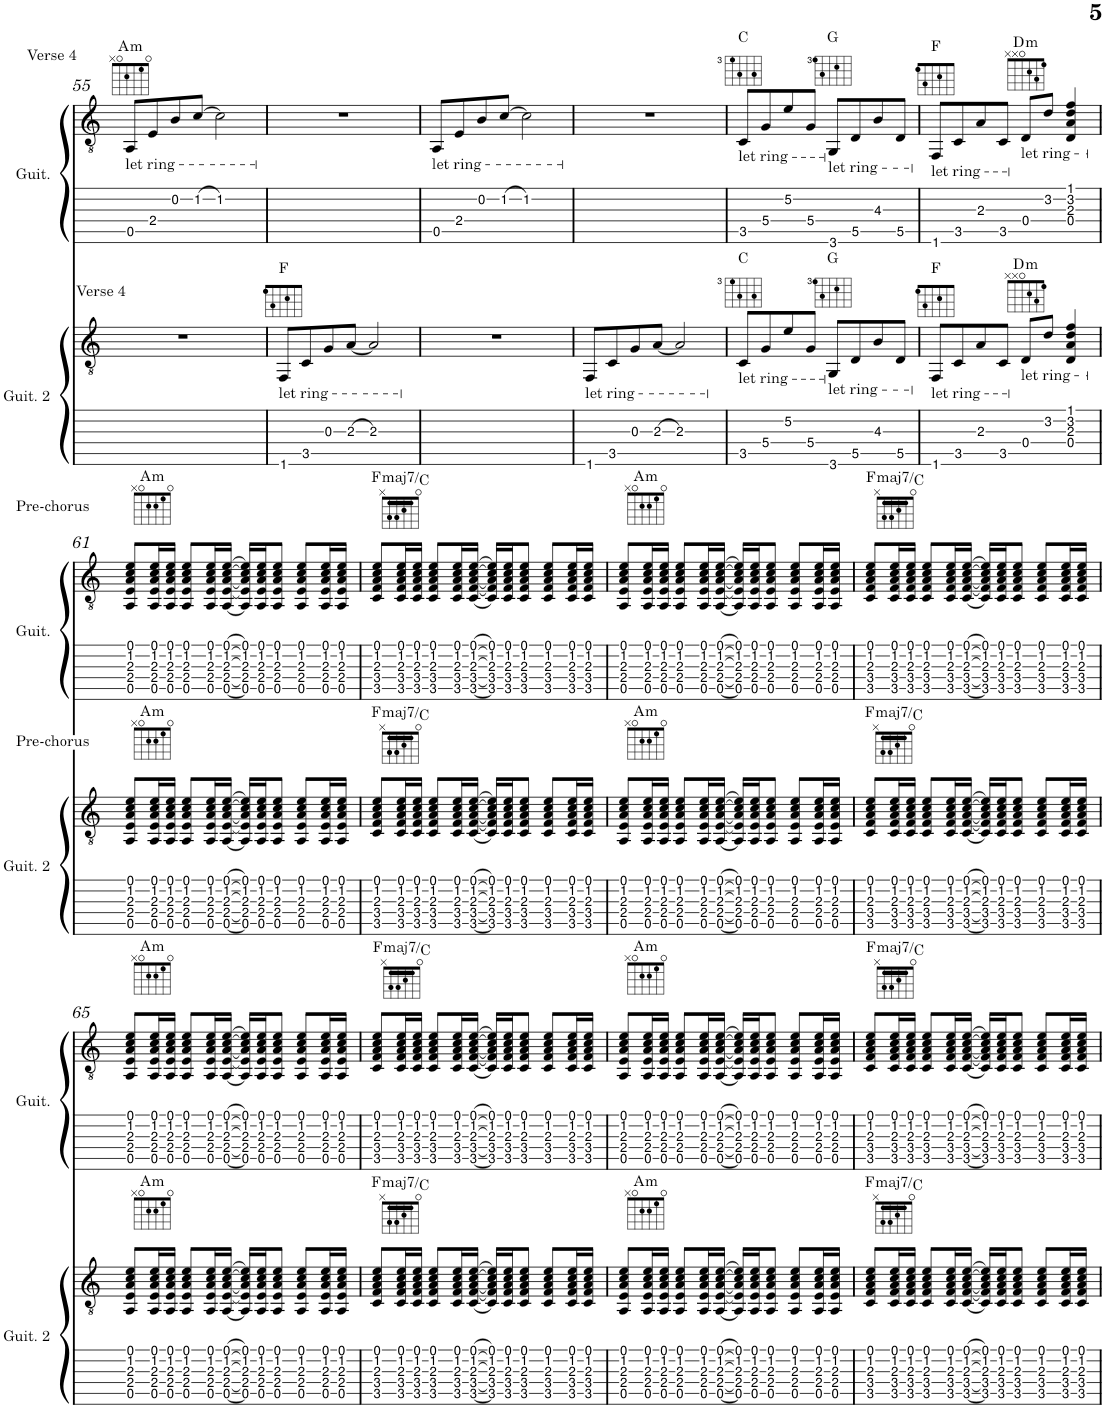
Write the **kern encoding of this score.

**kern	**kern	**harte	**kern	**kern	**harte
*part2	*part2	*part2	*part1	*part1	*part1
*staff4	*staff3	*	*staff2	*staff1	*
*I"Guitar 2	*	*	*I"Guitar 1	*	*
*I'Guit. 2	*	*	*I'Guit.	*	*
!!LO:PB:g=z
*	*clefGv2	*	*	*clefGv2	*
*k[]	*k[]	*	*k[]	*k[]	*
*M4/4	*M4/4	*	*M4/4	*M4/4	*
=55	=55	=55	=55	=55	=55
!	!	!	!	!LO:TX:a:t=Verse 4	!
!	!	!	!	!LO:TX:b:t=let ring	!
!	!LO:TX:a:t=Verse 4	!	!	!	!LO:H:kt=m
1r	1r	.	8AAL	8AA/L	A:min
.	.	.	8EJ	8E/	.
.	.	.	8BL	8B/	.
.	.	.	[8cJ	[8c/J	.
.	.	.	2c]	2c\]	.
=56	=56	=56	=56	=56	=56
!	!LO:TX:b:t=let ring	!	!	!	!
8FFL	8FF/L	F:maj	1r	1r	.
8CJ	8C/	.	.	.	.
8GL	8G/	.	.	.	.
[8AJ	[8A/J	.	.	.	.
2A]	2A/]	.	.	.	.
=57	=57	=57	=57	=57	=57
!	!	!	!	!LO:TX:b:t=let ring	!
1r	1r	.	8AAL	8AA/L	.
.	.	.	8EJ	8E/	.
.	.	.	8BL	8B/	.
.	.	.	[8cJ	[8c/J	.
.	.	.	2c]	2c\]	.
=58	=58	=58	=58	=58	=58
!	!LO:TX:b:t=let ring	!	!	!	!
8FFL	8FF/L	.	1r	1r	.
8CJ	8C/	.	.	.	.
8GL	8G/	.	.	.	.
[8AJ	[8A/J	.	.	.	.
2A]	2A/]	.	.	.	.
=59	=59	=59	=59	=59	=59
!	!	!	!	!LO:TX:b:t=let ring	!
!	!LO:TX:b:t=let ring	!	!	!	!
8CL	8C/L	C:maj	8CL	8C/L	C:maj
8GJ	8G/	.	8GJ	8G/	.
8eL	8e/	.	8eL	8e/	.
8GJ	8G/J	.	8GJ	8G/J	.
!	!	!	!	!LO:TX:b:t=let ring	!
!	!LO:TX:b:t=let ring	!	!	!	!
8GGL	8GG/L	G:maj	8GGL	8GG/L	G:maj
8DJ	8D/	.	8DJ	8D/	.
8BL	8B/	.	8BL	8B/	.
8DJ	8D/J	.	8DJ	8D/J	.
=60	=60	=60	=60	=60	=60
!	!	!	!	!LO:TX:b:t=let ring	!
!	!LO:TX:b:t=let ring	!	!	!	!
8FFL	8FF/L	F:maj	8FFL	8FF/L	F:maj
8CJ	8C/	.	8CJ	8C/	.
8AL	8A/	.	8AL	8A/	.
8CJ	8C/J	.	8CJ	8C/J	.
!	!	!	!	!LO:TX:b:t=let ring	!
!	!LO:TX:b:t=let ring	!LO:H:kt=m	!	!	!LO:H:kt=m
8DL	8D/L	D:min	8DL	8D/L	D:min
8dJ	8d/J	.	8dJ	8d/J	.
4D 4A 4d 4f	4D/ 4A/ 4d/ 4f/	.	4D 4A 4d 4f	4D/ 4A/ 4d/ 4f/	.
!!LO:LB:g=z
=61	=61	=61	=61	=61	=61
!	!	!	!	!LO:TX:a:t=Pre-chorus	!
!	!LO:TX:a:t=Pre-chorus	!LO:H:kt=m	!	!	!LO:H:kt=m
8AA\ 8E\ 8A\ 8c\ 8e\L	8AA/ 8E/ 8A/ 8c/ 8e/L	A:min	8AA\ 8E\ 8A\ 8c\ 8e\L	8AA/ 8E/ 8A/ 8c/ 8e/L	A:min
16AA\ 16E\ 16A\ 16c\ 16e\L	16AA/ 16E/ 16A/ 16c/ 16e/L	.	16AA\ 16E\ 16A\ 16c\ 16e\L	16AA/ 16E/ 16A/ 16c/ 16e/L	.
16AA\ 16E\ 16A\ 16c\ 16e\JJ	16AA/ 16E/ 16A/ 16c/ 16e/JJ	.	16AA\ 16E\ 16A\ 16c\ 16e\JJ	16AA/ 16E/ 16A/ 16c/ 16e/JJ	.
8AA\ 8E\ 8A\ 8c\ 8e\L	8AA/ 8E/ 8A/ 8c/ 8e/L	.	8AA\ 8E\ 8A\ 8c\ 8e\L	8AA/ 8E/ 8A/ 8c/ 8e/L	.
16AA\ 16E\ 16A\ 16c\ 16e\L	16AA/ 16E/ 16A/ 16c/ 16e/L	.	16AA\ 16E\ 16A\ 16c\ 16e\L	16AA/ 16E/ 16A/ 16c/ 16e/L	.
[16AA\ [16E\ [16A\ [16c\ [16e\JJ	[16AA/ [16E/ [16A/ [16c/ [16e/JJ	.	[16AA\ [16E\ [16A\ [16c\ [16e\JJ	[16AA/ [16E/ [16A/ [16c/ [16e/JJ	.
16AA]\ 16E]\ 16A]\ 16c]\ 16e]\LL	16AA/] 16E/] 16A/] 16c/] 16e/]LL	.	16AA]\ 16E]\ 16A]\ 16c]\ 16e]\LL	16AA/] 16E/] 16A/] 16c/] 16e/]LL	.
16AA\ 16E\ 16A\ 16c\ 16e\J	16AA/ 16E/ 16A/ 16c/ 16e/J	.	16AA\ 16E\ 16A\ 16c\ 16e\J	16AA/ 16E/ 16A/ 16c/ 16e/J	.
8AA\ 8E\ 8A\ 8c\ 8e\J	8AA/ 8E/ 8A/ 8c/ 8e/J	.	8AA\ 8E\ 8A\ 8c\ 8e\J	8AA/ 8E/ 8A/ 8c/ 8e/J	.
8AA\ 8E\ 8A\ 8c\ 8e\L	8AA/ 8E/ 8A/ 8c/ 8e/L	.	8AA\ 8E\ 8A\ 8c\ 8e\L	8AA/ 8E/ 8A/ 8c/ 8e/L	.
16AA\ 16E\ 16A\ 16c\ 16e\L	16AA/ 16E/ 16A/ 16c/ 16e/L	.	16AA\ 16E\ 16A\ 16c\ 16e\L	16AA/ 16E/ 16A/ 16c/ 16e/L	.
16AA\ 16E\ 16A\ 16c\ 16e\JJ	16AA/ 16E/ 16A/ 16c/ 16e/JJ	.	16AA\ 16E\ 16A\ 16c\ 16e\JJ	16AA/ 16E/ 16A/ 16c/ 16e/JJ	.
=62	=62	=62	=62	=62	=62
!	!	!LO:H:kt=maj7	!	!	!LO:H:kt=maj7
8C\ 8F\ 8A\ 8c\ 8e\L	8C/ 8F/ 8A/ 8c/ 8e/L	F:maj7/5	8C\ 8F\ 8A\ 8c\ 8e\L	8C/ 8F/ 8A/ 8c/ 8e/L	F:maj7/5
16C\ 16F\ 16A\ 16c\ 16e\L	16C/ 16F/ 16A/ 16c/ 16e/L	.	16C\ 16F\ 16A\ 16c\ 16e\L	16C/ 16F/ 16A/ 16c/ 16e/L	.
16C\ 16F\ 16A\ 16c\ 16e\JJ	16C/ 16F/ 16A/ 16c/ 16e/JJ	.	16C\ 16F\ 16A\ 16c\ 16e\JJ	16C/ 16F/ 16A/ 16c/ 16e/JJ	.
8C\ 8F\ 8A\ 8c\ 8e\L	8C/ 8F/ 8A/ 8c/ 8e/L	.	8C\ 8F\ 8A\ 8c\ 8e\L	8C/ 8F/ 8A/ 8c/ 8e/L	.
16C\ 16F\ 16A\ 16c\ 16e\L	16C/ 16F/ 16A/ 16c/ 16e/L	.	16C\ 16F\ 16A\ 16c\ 16e\L	16C/ 16F/ 16A/ 16c/ 16e/L	.
[16C\ [16F\ [16A\ [16c\ [16e\JJ	[16C/ [16F/ [16A/ [16c/ [16e/JJ	.	[16C\ [16F\ [16A\ [16c\ [16e\JJ	[16C/ [16F/ [16A/ [16c/ [16e/JJ	.
16C]\ 16F]\ 16A]\ 16c]\ 16e]\LL	16C/] 16F/] 16A/] 16c/] 16e/]LL	.	16C]\ 16F]\ 16A]\ 16c]\ 16e]\LL	16C/] 16F/] 16A/] 16c/] 16e/]LL	.
16C\ 16F\ 16A\ 16c\ 16e\J	16C/ 16F/ 16A/ 16c/ 16e/J	.	16C\ 16F\ 16A\ 16c\ 16e\J	16C/ 16F/ 16A/ 16c/ 16e/J	.
8C\ 8F\ 8A\ 8c\ 8e\J	8C/ 8F/ 8A/ 8c/ 8e/J	.	8C\ 8F\ 8A\ 8c\ 8e\J	8C/ 8F/ 8A/ 8c/ 8e/J	.
8C\ 8F\ 8A\ 8c\ 8e\L	8C/ 8F/ 8A/ 8c/ 8e/L	.	8C\ 8F\ 8A\ 8c\ 8e\L	8C/ 8F/ 8A/ 8c/ 8e/L	.
16C\ 16F\ 16A\ 16c\ 16e\L	16C/ 16F/ 16A/ 16c/ 16e/L	.	16C\ 16F\ 16A\ 16c\ 16e\L	16C/ 16F/ 16A/ 16c/ 16e/L	.
16C\ 16F\ 16A\ 16c\ 16e\JJ	16C/ 16F/ 16A/ 16c/ 16e/JJ	.	16C\ 16F\ 16A\ 16c\ 16e\JJ	16C/ 16F/ 16A/ 16c/ 16e/JJ	.
=63	=63	=63	=63	=63	=63
!	!	!LO:H:kt=m	!	!	!LO:H:kt=m
8AA\ 8E\ 8A\ 8c\ 8e\L	8AA/ 8E/ 8A/ 8c/ 8e/L	A:min	8AA\ 8E\ 8A\ 8c\ 8e\L	8AA/ 8E/ 8A/ 8c/ 8e/L	A:min
16AA\ 16E\ 16A\ 16c\ 16e\L	16AA/ 16E/ 16A/ 16c/ 16e/L	.	16AA\ 16E\ 16A\ 16c\ 16e\L	16AA/ 16E/ 16A/ 16c/ 16e/L	.
16AA\ 16E\ 16A\ 16c\ 16e\JJ	16AA/ 16E/ 16A/ 16c/ 16e/JJ	.	16AA\ 16E\ 16A\ 16c\ 16e\JJ	16AA/ 16E/ 16A/ 16c/ 16e/JJ	.
8AA\ 8E\ 8A\ 8c\ 8e\L	8AA/ 8E/ 8A/ 8c/ 8e/L	.	8AA\ 8E\ 8A\ 8c\ 8e\L	8AA/ 8E/ 8A/ 8c/ 8e/L	.
16AA\ 16E\ 16A\ 16c\ 16e\L	16AA/ 16E/ 16A/ 16c/ 16e/L	.	16AA\ 16E\ 16A\ 16c\ 16e\L	16AA/ 16E/ 16A/ 16c/ 16e/L	.
[16AA\ [16E\ [16A\ [16c\ [16e\JJ	[16AA/ [16E/ [16A/ [16c/ [16e/JJ	.	[16AA\ [16E\ [16A\ [16c\ [16e\JJ	[16AA/ [16E/ [16A/ [16c/ [16e/JJ	.
16AA]\ 16E]\ 16A]\ 16c]\ 16e]\LL	16AA/] 16E/] 16A/] 16c/] 16e/]LL	.	16AA]\ 16E]\ 16A]\ 16c]\ 16e]\LL	16AA/] 16E/] 16A/] 16c/] 16e/]LL	.
16AA\ 16E\ 16A\ 16c\ 16e\J	16AA/ 16E/ 16A/ 16c/ 16e/J	.	16AA\ 16E\ 16A\ 16c\ 16e\J	16AA/ 16E/ 16A/ 16c/ 16e/J	.
8AA\ 8E\ 8A\ 8c\ 8e\J	8AA/ 8E/ 8A/ 8c/ 8e/J	.	8AA\ 8E\ 8A\ 8c\ 8e\J	8AA/ 8E/ 8A/ 8c/ 8e/J	.
8AA\ 8E\ 8A\ 8c\ 8e\L	8AA/ 8E/ 8A/ 8c/ 8e/L	.	8AA\ 8E\ 8A\ 8c\ 8e\L	8AA/ 8E/ 8A/ 8c/ 8e/L	.
16AA\ 16E\ 16A\ 16c\ 16e\L	16AA/ 16E/ 16A/ 16c/ 16e/L	.	16AA\ 16E\ 16A\ 16c\ 16e\L	16AA/ 16E/ 16A/ 16c/ 16e/L	.
16AA\ 16E\ 16A\ 16c\ 16e\JJ	16AA/ 16E/ 16A/ 16c/ 16e/JJ	.	16AA\ 16E\ 16A\ 16c\ 16e\JJ	16AA/ 16E/ 16A/ 16c/ 16e/JJ	.
=64	=64	=64	=64	=64	=64
!	!	!LO:H:kt=maj7	!	!	!LO:H:kt=maj7
8C\ 8F\ 8A\ 8c\ 8e\L	8C/ 8F/ 8A/ 8c/ 8e/L	F:maj7/5	8C\ 8F\ 8A\ 8c\ 8e\L	8C/ 8F/ 8A/ 8c/ 8e/L	F:maj7/5
16C\ 16F\ 16A\ 16c\ 16e\L	16C/ 16F/ 16A/ 16c/ 16e/L	.	16C\ 16F\ 16A\ 16c\ 16e\L	16C/ 16F/ 16A/ 16c/ 16e/L	.
16C\ 16F\ 16A\ 16c\ 16e\JJ	16C/ 16F/ 16A/ 16c/ 16e/JJ	.	16C\ 16F\ 16A\ 16c\ 16e\JJ	16C/ 16F/ 16A/ 16c/ 16e/JJ	.
8C\ 8F\ 8A\ 8c\ 8e\L	8C/ 8F/ 8A/ 8c/ 8e/L	.	8C\ 8F\ 8A\ 8c\ 8e\L	8C/ 8F/ 8A/ 8c/ 8e/L	.
16C\ 16F\ 16A\ 16c\ 16e\L	16C/ 16F/ 16A/ 16c/ 16e/L	.	16C\ 16F\ 16A\ 16c\ 16e\L	16C/ 16F/ 16A/ 16c/ 16e/L	.
[16C\ [16F\ [16A\ [16c\ [16e\JJ	[16C/ [16F/ [16A/ [16c/ [16e/JJ	.	[16C\ [16F\ [16A\ [16c\ [16e\JJ	[16C/ [16F/ [16A/ [16c/ [16e/JJ	.
16C]\ 16F]\ 16A]\ 16c]\ 16e]\LL	16C/] 16F/] 16A/] 16c/] 16e/]LL	.	16C]\ 16F]\ 16A]\ 16c]\ 16e]\LL	16C/] 16F/] 16A/] 16c/] 16e/]LL	.
16C\ 16F\ 16A\ 16c\ 16e\J	16C/ 16F/ 16A/ 16c/ 16e/J	.	16C\ 16F\ 16A\ 16c\ 16e\J	16C/ 16F/ 16A/ 16c/ 16e/J	.
8C\ 8F\ 8A\ 8c\ 8e\J	8C/ 8F/ 8A/ 8c/ 8e/J	.	8C\ 8F\ 8A\ 8c\ 8e\J	8C/ 8F/ 8A/ 8c/ 8e/J	.
8C\ 8F\ 8A\ 8c\ 8e\L	8C/ 8F/ 8A/ 8c/ 8e/L	.	8C\ 8F\ 8A\ 8c\ 8e\L	8C/ 8F/ 8A/ 8c/ 8e/L	.
16C\ 16F\ 16A\ 16c\ 16e\L	16C/ 16F/ 16A/ 16c/ 16e/L	.	16C\ 16F\ 16A\ 16c\ 16e\L	16C/ 16F/ 16A/ 16c/ 16e/L	.
16C\ 16F\ 16A\ 16c\ 16e\JJ	16C/ 16F/ 16A/ 16c/ 16e/JJ	.	16C\ 16F\ 16A\ 16c\ 16e\JJ	16C/ 16F/ 16A/ 16c/ 16e/JJ	.
!!LO:LB:g=z
=65	=65	=65	=65	=65	=65
!	!	!LO:H:kt=m	!	!	!LO:H:kt=m
8AA\ 8E\ 8A\ 8c\ 8e\L	8AA/ 8E/ 8A/ 8c/ 8e/L	A:min	8AA\ 8E\ 8A\ 8c\ 8e\L	8AA/ 8E/ 8A/ 8c/ 8e/L	A:min
16AA\ 16E\ 16A\ 16c\ 16e\L	16AA/ 16E/ 16A/ 16c/ 16e/L	.	16AA\ 16E\ 16A\ 16c\ 16e\L	16AA/ 16E/ 16A/ 16c/ 16e/L	.
16AA\ 16E\ 16A\ 16c\ 16e\JJ	16AA/ 16E/ 16A/ 16c/ 16e/JJ	.	16AA\ 16E\ 16A\ 16c\ 16e\JJ	16AA/ 16E/ 16A/ 16c/ 16e/JJ	.
8AA\ 8E\ 8A\ 8c\ 8e\L	8AA/ 8E/ 8A/ 8c/ 8e/L	.	8AA\ 8E\ 8A\ 8c\ 8e\L	8AA/ 8E/ 8A/ 8c/ 8e/L	.
16AA\ 16E\ 16A\ 16c\ 16e\L	16AA/ 16E/ 16A/ 16c/ 16e/L	.	16AA\ 16E\ 16A\ 16c\ 16e\L	16AA/ 16E/ 16A/ 16c/ 16e/L	.
[16AA\ [16E\ [16A\ [16c\ [16e\JJ	[16AA/ [16E/ [16A/ [16c/ [16e/JJ	.	[16AA\ [16E\ [16A\ [16c\ [16e\JJ	[16AA/ [16E/ [16A/ [16c/ [16e/JJ	.
16AA]\ 16E]\ 16A]\ 16c]\ 16e]\LL	16AA/] 16E/] 16A/] 16c/] 16e/]LL	.	16AA]\ 16E]\ 16A]\ 16c]\ 16e]\LL	16AA/] 16E/] 16A/] 16c/] 16e/]LL	.
16AA\ 16E\ 16A\ 16c\ 16e\J	16AA/ 16E/ 16A/ 16c/ 16e/J	.	16AA\ 16E\ 16A\ 16c\ 16e\J	16AA/ 16E/ 16A/ 16c/ 16e/J	.
8AA\ 8E\ 8A\ 8c\ 8e\J	8AA/ 8E/ 8A/ 8c/ 8e/J	.	8AA\ 8E\ 8A\ 8c\ 8e\J	8AA/ 8E/ 8A/ 8c/ 8e/J	.
8AA\ 8E\ 8A\ 8c\ 8e\L	8AA/ 8E/ 8A/ 8c/ 8e/L	.	8AA\ 8E\ 8A\ 8c\ 8e\L	8AA/ 8E/ 8A/ 8c/ 8e/L	.
16AA\ 16E\ 16A\ 16c\ 16e\L	16AA/ 16E/ 16A/ 16c/ 16e/L	.	16AA\ 16E\ 16A\ 16c\ 16e\L	16AA/ 16E/ 16A/ 16c/ 16e/L	.
16AA\ 16E\ 16A\ 16c\ 16e\JJ	16AA/ 16E/ 16A/ 16c/ 16e/JJ	.	16AA\ 16E\ 16A\ 16c\ 16e\JJ	16AA/ 16E/ 16A/ 16c/ 16e/JJ	.
=66	=66	=66	=66	=66	=66
!	!	!LO:H:kt=maj7	!	!	!LO:H:kt=maj7
8C\ 8F\ 8A\ 8c\ 8e\L	8C/ 8F/ 8A/ 8c/ 8e/L	F:maj7/5	8C\ 8F\ 8A\ 8c\ 8e\L	8C/ 8F/ 8A/ 8c/ 8e/L	F:maj7/5
16C\ 16F\ 16A\ 16c\ 16e\L	16C/ 16F/ 16A/ 16c/ 16e/L	.	16C\ 16F\ 16A\ 16c\ 16e\L	16C/ 16F/ 16A/ 16c/ 16e/L	.
16C\ 16F\ 16A\ 16c\ 16e\JJ	16C/ 16F/ 16A/ 16c/ 16e/JJ	.	16C\ 16F\ 16A\ 16c\ 16e\JJ	16C/ 16F/ 16A/ 16c/ 16e/JJ	.
8C\ 8F\ 8A\ 8c\ 8e\L	8C/ 8F/ 8A/ 8c/ 8e/L	.	8C\ 8F\ 8A\ 8c\ 8e\L	8C/ 8F/ 8A/ 8c/ 8e/L	.
16C\ 16F\ 16A\ 16c\ 16e\L	16C/ 16F/ 16A/ 16c/ 16e/L	.	16C\ 16F\ 16A\ 16c\ 16e\L	16C/ 16F/ 16A/ 16c/ 16e/L	.
[16C\ [16F\ [16A\ [16c\ [16e\JJ	[16C/ [16F/ [16A/ [16c/ [16e/JJ	.	[16C\ [16F\ [16A\ [16c\ [16e\JJ	[16C/ [16F/ [16A/ [16c/ [16e/JJ	.
16C]\ 16F]\ 16A]\ 16c]\ 16e]\LL	16C/] 16F/] 16A/] 16c/] 16e/]LL	.	16C]\ 16F]\ 16A]\ 16c]\ 16e]\LL	16C/] 16F/] 16A/] 16c/] 16e/]LL	.
16C\ 16F\ 16A\ 16c\ 16e\J	16C/ 16F/ 16A/ 16c/ 16e/J	.	16C\ 16F\ 16A\ 16c\ 16e\J	16C/ 16F/ 16A/ 16c/ 16e/J	.
8C\ 8F\ 8A\ 8c\ 8e\J	8C/ 8F/ 8A/ 8c/ 8e/J	.	8C\ 8F\ 8A\ 8c\ 8e\J	8C/ 8F/ 8A/ 8c/ 8e/J	.
8C\ 8F\ 8A\ 8c\ 8e\L	8C/ 8F/ 8A/ 8c/ 8e/L	.	8C\ 8F\ 8A\ 8c\ 8e\L	8C/ 8F/ 8A/ 8c/ 8e/L	.
16C\ 16F\ 16A\ 16c\ 16e\L	16C/ 16F/ 16A/ 16c/ 16e/L	.	16C\ 16F\ 16A\ 16c\ 16e\L	16C/ 16F/ 16A/ 16c/ 16e/L	.
16C\ 16F\ 16A\ 16c\ 16e\JJ	16C/ 16F/ 16A/ 16c/ 16e/JJ	.	16C\ 16F\ 16A\ 16c\ 16e\JJ	16C/ 16F/ 16A/ 16c/ 16e/JJ	.
=67	=67	=67	=67	=67	=67
!	!	!LO:H:kt=m	!	!	!LO:H:kt=m
8AA\ 8E\ 8A\ 8c\ 8e\L	8AA/ 8E/ 8A/ 8c/ 8e/L	A:min	8AA\ 8E\ 8A\ 8c\ 8e\L	8AA/ 8E/ 8A/ 8c/ 8e/L	A:min
16AA\ 16E\ 16A\ 16c\ 16e\L	16AA/ 16E/ 16A/ 16c/ 16e/L	.	16AA\ 16E\ 16A\ 16c\ 16e\L	16AA/ 16E/ 16A/ 16c/ 16e/L	.
16AA\ 16E\ 16A\ 16c\ 16e\JJ	16AA/ 16E/ 16A/ 16c/ 16e/JJ	.	16AA\ 16E\ 16A\ 16c\ 16e\JJ	16AA/ 16E/ 16A/ 16c/ 16e/JJ	.
8AA\ 8E\ 8A\ 8c\ 8e\L	8AA/ 8E/ 8A/ 8c/ 8e/L	.	8AA\ 8E\ 8A\ 8c\ 8e\L	8AA/ 8E/ 8A/ 8c/ 8e/L	.
16AA\ 16E\ 16A\ 16c\ 16e\L	16AA/ 16E/ 16A/ 16c/ 16e/L	.	16AA\ 16E\ 16A\ 16c\ 16e\L	16AA/ 16E/ 16A/ 16c/ 16e/L	.
[16AA\ [16E\ [16A\ [16c\ [16e\JJ	[16AA/ [16E/ [16A/ [16c/ [16e/JJ	.	[16AA\ [16E\ [16A\ [16c\ [16e\JJ	[16AA/ [16E/ [16A/ [16c/ [16e/JJ	.
16AA]\ 16E]\ 16A]\ 16c]\ 16e]\LL	16AA/] 16E/] 16A/] 16c/] 16e/]LL	.	16AA]\ 16E]\ 16A]\ 16c]\ 16e]\LL	16AA/] 16E/] 16A/] 16c/] 16e/]LL	.
16AA\ 16E\ 16A\ 16c\ 16e\J	16AA/ 16E/ 16A/ 16c/ 16e/J	.	16AA\ 16E\ 16A\ 16c\ 16e\J	16AA/ 16E/ 16A/ 16c/ 16e/J	.
8AA\ 8E\ 8A\ 8c\ 8e\J	8AA/ 8E/ 8A/ 8c/ 8e/J	.	8AA\ 8E\ 8A\ 8c\ 8e\J	8AA/ 8E/ 8A/ 8c/ 8e/J	.
8AA\ 8E\ 8A\ 8c\ 8e\L	8AA/ 8E/ 8A/ 8c/ 8e/L	.	8AA\ 8E\ 8A\ 8c\ 8e\L	8AA/ 8E/ 8A/ 8c/ 8e/L	.
16AA\ 16E\ 16A\ 16c\ 16e\L	16AA/ 16E/ 16A/ 16c/ 16e/L	.	16AA\ 16E\ 16A\ 16c\ 16e\L	16AA/ 16E/ 16A/ 16c/ 16e/L	.
16AA\ 16E\ 16A\ 16c\ 16e\JJ	16AA/ 16E/ 16A/ 16c/ 16e/JJ	.	16AA\ 16E\ 16A\ 16c\ 16e\JJ	16AA/ 16E/ 16A/ 16c/ 16e/JJ	.
=68	=68	=68	=68	=68	=68
!	!	!LO:H:kt=maj7	!	!	!LO:H:kt=maj7
8C\ 8F\ 8A\ 8c\ 8e\L	8C/ 8F/ 8A/ 8c/ 8e/L	F:maj7/5	8C\ 8F\ 8A\ 8c\ 8e\L	8C/ 8F/ 8A/ 8c/ 8e/L	F:maj7/5
16C\ 16F\ 16A\ 16c\ 16e\L	16C/ 16F/ 16A/ 16c/ 16e/L	.	16C\ 16F\ 16A\ 16c\ 16e\L	16C/ 16F/ 16A/ 16c/ 16e/L	.
16C\ 16F\ 16A\ 16c\ 16e\JJ	16C/ 16F/ 16A/ 16c/ 16e/JJ	.	16C\ 16F\ 16A\ 16c\ 16e\JJ	16C/ 16F/ 16A/ 16c/ 16e/JJ	.
8C\ 8F\ 8A\ 8c\ 8e\L	8C/ 8F/ 8A/ 8c/ 8e/L	.	8C\ 8F\ 8A\ 8c\ 8e\L	8C/ 8F/ 8A/ 8c/ 8e/L	.
16C\ 16F\ 16A\ 16c\ 16e\L	16C/ 16F/ 16A/ 16c/ 16e/L	.	16C\ 16F\ 16A\ 16c\ 16e\L	16C/ 16F/ 16A/ 16c/ 16e/L	.
[16C\ [16F\ [16A\ [16c\ [16e\JJ	[16C/ [16F/ [16A/ [16c/ [16e/JJ	.	[16C\ [16F\ [16A\ [16c\ [16e\JJ	[16C/ [16F/ [16A/ [16c/ [16e/JJ	.
16C]\ 16F]\ 16A]\ 16c]\ 16e]\LL	16C/] 16F/] 16A/] 16c/] 16e/]LL	.	16C]\ 16F]\ 16A]\ 16c]\ 16e]\LL	16C/] 16F/] 16A/] 16c/] 16e/]LL	.
16C\ 16F\ 16A\ 16c\ 16e\J	16C/ 16F/ 16A/ 16c/ 16e/J	.	16C\ 16F\ 16A\ 16c\ 16e\J	16C/ 16F/ 16A/ 16c/ 16e/J	.
8C\ 8F\ 8A\ 8c\ 8e\J	8C/ 8F/ 8A/ 8c/ 8e/J	.	8C\ 8F\ 8A\ 8c\ 8e\J	8C/ 8F/ 8A/ 8c/ 8e/J	.
8C\ 8F\ 8A\ 8c\ 8e\L	8C/ 8F/ 8A/ 8c/ 8e/L	.	8C\ 8F\ 8A\ 8c\ 8e\L	8C/ 8F/ 8A/ 8c/ 8e/L	.
16C\ 16F\ 16A\ 16c\ 16e\L	16C/ 16F/ 16A/ 16c/ 16e/L	.	16C\ 16F\ 16A\ 16c\ 16e\L	16C/ 16F/ 16A/ 16c/ 16e/L	.
16C\ 16F\ 16A\ 16c\ 16e\JJ	16C/ 16F/ 16A/ 16c/ 16e/JJ	.	16C\ 16F\ 16A\ 16c\ 16e\JJ	16C/ 16F/ 16A/ 16c/ 16e/JJ	.
=	=	=	=	=	=
*-	*-	*-	*-	*-	*-
